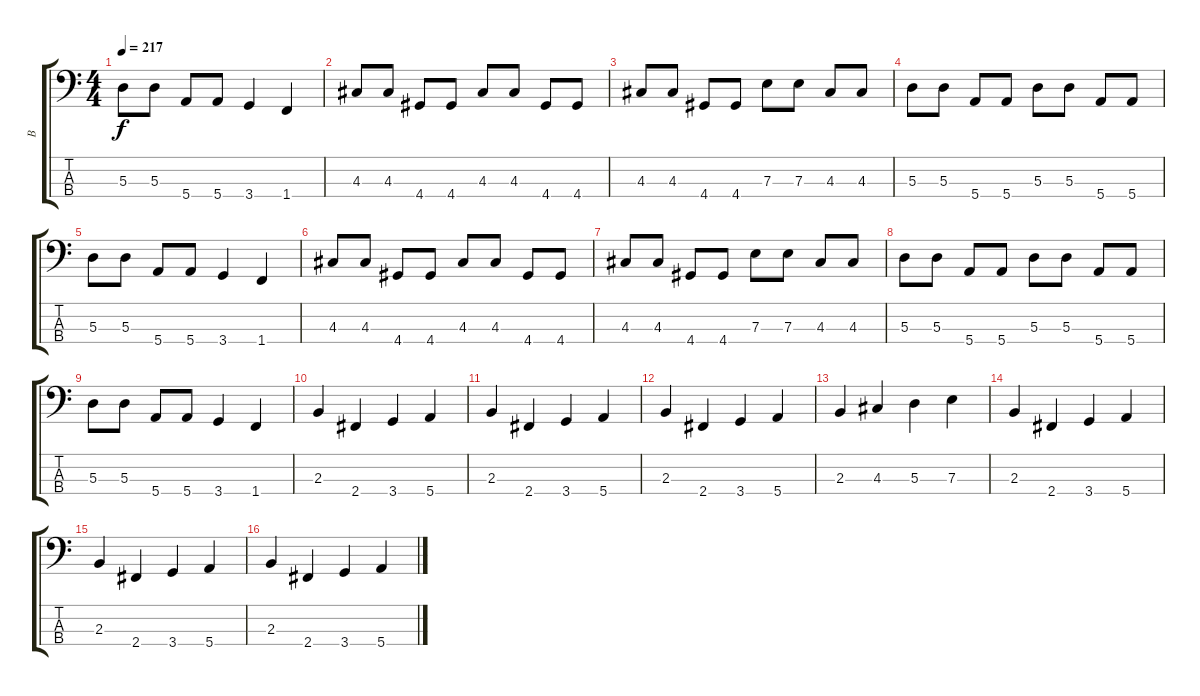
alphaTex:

\track ("B" "B") {instrument electricbasspick}
\staff {score tabs}
\tuning (G2 D2 A1 E1) {hide}
\ts (4 4)
\tempo 217
\clef f4
\ks c
5.3.8{dy f} 5.3.8 5.4.8 5.4.8 3.4.4 1.4.4 |
4.3.8 4.3.8 4.4.8 4.4.8 4.3.8 4.3.8 4.4.8 4.4.8 |
4.3.8 4.3.8 4.4.8 4.4.8 7.3.8 7.3.8 4.3.8 4.3.8 |
5.3.8 5.3.8 5.4.8 5.4.8 5.3.8 5.3.8 5.4.8 5.4.8 |
5.3.8 5.3.8 5.4.8 5.4.8 3.4.4 1.4.4 |
4.3.8 4.3.8 4.4.8 4.4.8 4.3.8 4.3.8 4.4.8 4.4.8 |
4.3.8 4.3.8 4.4.8 4.4.8 7.3.8 7.3.8 4.3.8 4.3.8 |
5.3.8 5.3.8 5.4.8 5.4.8 5.3.8 5.3.8 5.4.8 5.4.8 |
5.3.8 5.3.8 5.4.8 5.4.8 3.4.4 1.4.4 |
2.3.4 2.4.4 3.4.4 5.4.4 |
2.3.4 2.4.4 3.4.4 5.4.4 |
2.3.4 2.4.4 3.4.4 5.4.4 |
2.3.4 4.3.4 5.3.4 7.3.4 |
2.3.4 2.4.4 3.4.4 5.4.4 |
2.3.4 2.4.4 3.4.4 5.4.4 |
2.3.4 2.4.4 3.4.4 5.4.4
